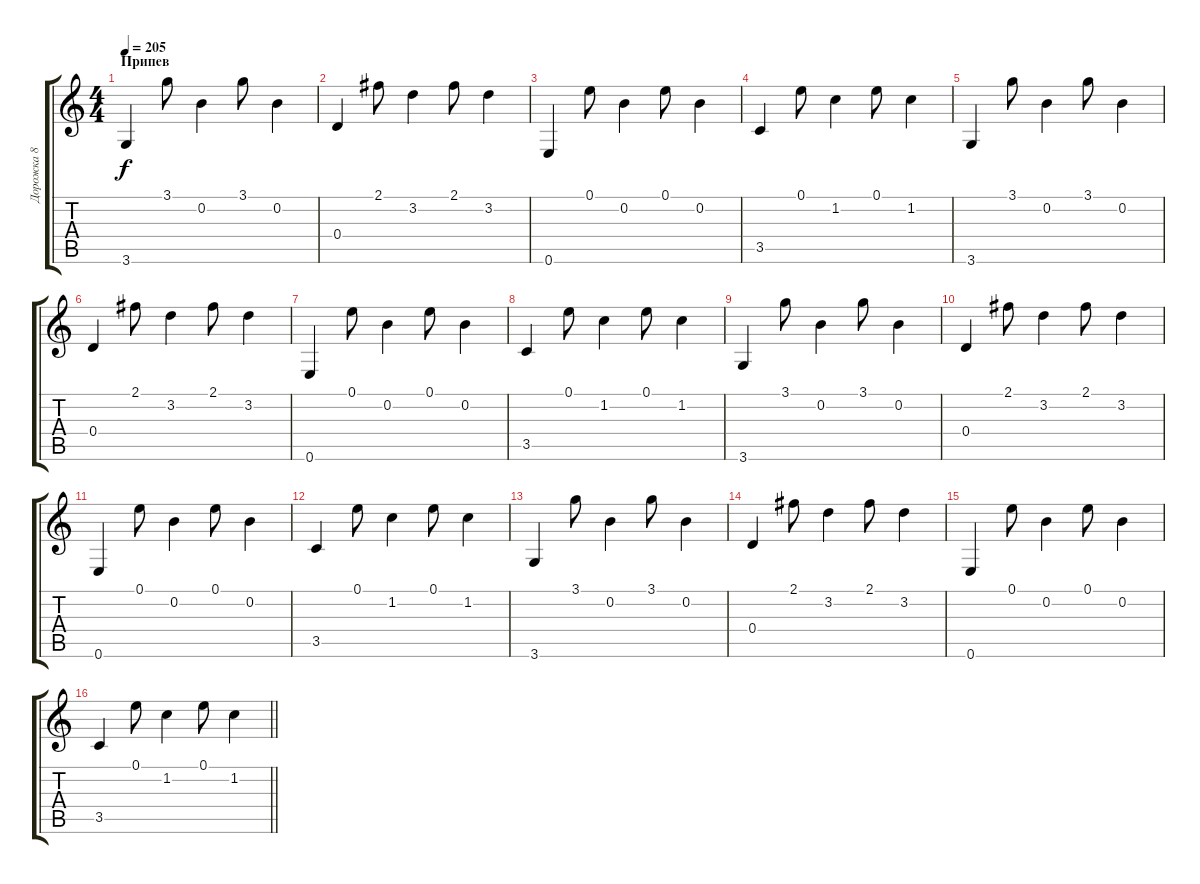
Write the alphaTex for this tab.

\track ("Дорожка 8" "Дорожка 8") {instrument electricguitarclean}
\staff {score tabs}
\tuning (E4 B3 G3 D3 A2 E2) {hide}
\ts (4 4)
\section ("" "Припев")
\tempo 205
\clef g2
\ks c
3.6.4{dy f} 3.1.8 0.2.4 3.1.8 0.2.4 |
0.4.4 2.1.8 3.2.4 2.1.8 3.2.4 |
0.6.4 0.1.8 0.2.4 0.1.8 0.2.4 |
3.5.4 0.1.8 1.2.4 0.1.8 1.2.4 |
3.6.4 3.1.8 0.2.4 3.1.8 0.2.4 |
0.4.4 2.1.8 3.2.4 2.1.8 3.2.4 |
0.6.4 0.1.8 0.2.4 0.1.8 0.2.4 |
3.5.4 0.1.8 1.2.4 0.1.8 1.2.4 |
3.6.4 3.1.8 0.2.4 3.1.8 0.2.4 |
0.4.4 2.1.8 3.2.4 2.1.8 3.2.4 |
0.6.4 0.1.8 0.2.4 0.1.8 0.2.4 |
3.5.4 0.1.8 1.2.4 0.1.8 1.2.4 |
3.6.4 3.1.8 0.2.4 3.1.8 0.2.4 |
0.4.4 2.1.8 3.2.4 2.1.8 3.2.4 |
0.6.4 0.1.8 0.2.4 0.1.8 0.2.4 |
\barLineRight lightlight
3.5.4 0.1.8 1.2.4 0.1.8 1.2.4
